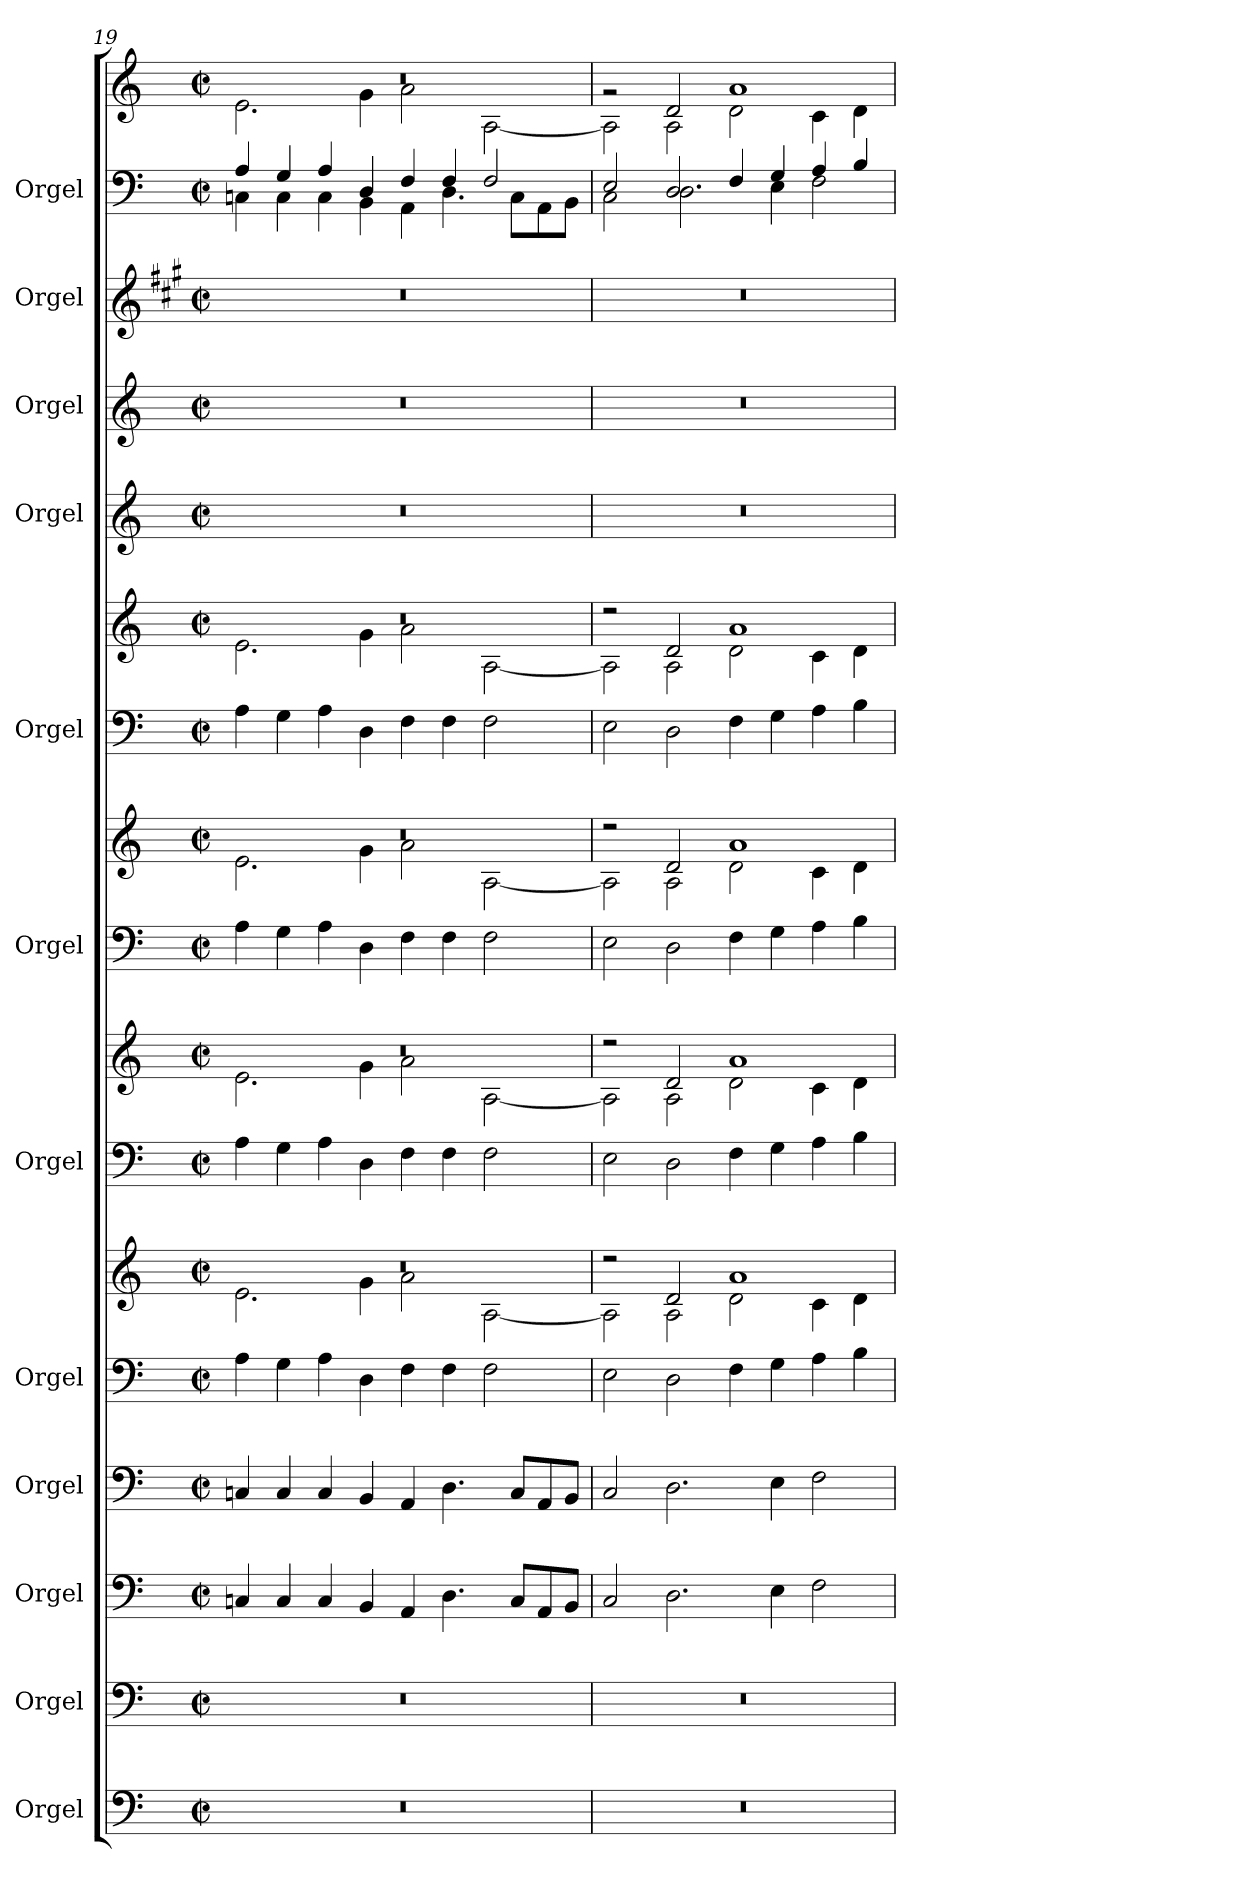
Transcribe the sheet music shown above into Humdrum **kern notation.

**kern	**kern	**kern	**kern	**kern	**kern	**kern	**kern	**kern	**kern	**kern	**kern	**kern	**kern	**kern	**kern	**kern
*part12	*part11	*part10	*part9	*part8	*part8	*part7	*part7	*part6	*part6	*part5	*part5	*part4	*part3	*part2	*part1	*part1
*staff17	*staff16	*staff15	*staff14	*staff13	*staff12	*staff11	*staff10	*staff9	*staff8	*staff7	*staff6	*staff5	*staff4	*staff3	*staff2	*staff1
*I"Orgel	*I"Orgel	*I"Orgel	*I"Orgel	*I"Orgel	*	*I"Orgel	*	*I"Orgel	*	*I"Orgel	*	*I"Orgel	*I"Orgel	*I"Orgel	*I"Orgel	*
*I'Org.	*I'Org.	*I'Org.	*I'Org.	*I'Org.	*	*I'Org.	*	*I'Org.	*	*I'Org.	*	*I'Org.	*I'Org.	*I'Org.	*	*
*clefF4	*clefF4	*clefF4	*clefF4	*clefF4	*clefG2	*clefF4	*clefG2	*clefF4	*clefG2	*clefF4	*clefG2	*clefG2	*clefG2	*clefG2	*clefF4	*clefG2
*	*	*	*	*	*	*	*	*	*	*	*	*	*	*ITrd5c9	*	*
*k[]	*k[]	*k[]	*k[]	*k[]	*k[]	*k[]	*k[]	*k[]	*k[]	*k[]	*k[]	*k[]	*k[]	*k[]	*k[]	*k[]
*M4/2	*M4/2	*M4/2	*M4/2	*M4/2	*M4/2	*M4/2	*M4/2	*M4/2	*M4/2	*M4/2	*M4/2	*M4/2	*M4/2	*M4/2	*M4/2	*M4/2
*met(c|)	*met(c|)	*met(c|)	*met(c|)	*met(c|)	*met(c|)	*met(c|)	*met(c|)	*met(c|)	*met(c|)	*met(c|)	*met(c|)	*met(c|)	*met(c|)	*met(c|)	*met(c|)	*met(c|)
=19	=19	=19	=19	=19	=19	=19	=19	=19	=19	=19	=19	=19	=19	=19	=19	=19
*	*	*	*	*	*^	*	*^	*	*^	*	*^	*	*	*	*^	*^
0r	0r	4Cn/	4Cn/	4A\	0r	2.e\	4A\	0r	2.e\	4A\	0r	2.e\	4A\	0r	2.e\	0r	0r	0r	4A/	4Cn\	0r	2.e\
.	.	4C/	4C/	4G\	.	.	4G\	.	.	4G\	.	.	4G\	.	.	.	.	.	4G/	4C\	.	.
.	.	4C/	4C/	4A\	.	.	4A\	.	.	4A\	.	.	4A\	.	.	.	.	.	4A/	4C\	.	.
.	.	4BB/	4BB/	4D\	.	4g\	4D\	.	4g\	4D\	.	4g\	4D\	.	4g\	.	.	.	4D/	4BB\	.	4g\
.	.	4AA/	4AA/	4F\	.	2a\	4F\	.	2a\	4F\	.	2a\	4F\	.	2a\	.	.	.	4F/	4AA\	.	2a\
.	.	4.D\	4.D\	4F\	.	.	4F\	.	.	4F\	.	.	4F\	.	.	.	.	.	4F/	4.D\	.	.
.	.	.	.	2F\	.	[2A\	2F\	.	[2A\	2F\	.	[2A\	2F\	.	[2A\	.	.	.	2F/	.	.	[2A\
.	.	8C/L	8C/L	.	.	.	.	.	.	.	.	.	.	.	.	.	.	.	.	8C\L	.	.
.	.	8AA/	8AA/	.	.	.	.	.	.	.	.	.	.	.	.	.	.	.	.	8AA\	.	.
.	.	8BB/J	8BB/J	.	.	.	.	.	.	.	.	.	.	.	.	.	.	.	.	8BB\J	.	.
=20	=20	=20	=20	=20	=20	=20	=20	=20	=20	=20	=20	=20	=20	=20	=20	=20	=20	=20	=20	=20	=20	=20
0r	0r	2C/	2C/	2E\	2r	2A\]	2E\	2r	2A\]	2E\	2r	2A\]	2E\	2r	2A\]	0r	0r	0r	2E/	2C\	2rg	2A\]
.	.	2.D\	2.D\	2D\	2d/	2A\	2D\	2d/	2A\	2D\	2d/	2A\	2D\	2d/	2A\	.	.	.	2D/	2.D\	2d/	2A\
.	.	.	.	4F\	1a	2d\	4F\	1a	2d\	4F\	1a	2d\	4F\	1a	2d\	.	.	.	4F/	.	1a	2d\
.	.	4E\	4E\	4G\	.	.	4G\	.	.	4G\	.	.	4G\	.	.	.	.	.	4G/	4E\	.	.
.	.	2F\	2F\	4A\	.	4c\	4A\	.	4c\	4A\	.	4c\	4A\	.	4c\	.	.	.	4A/	2F\	.	4c\
.	.	.	.	4B\	.	4d\	4B\	.	4d\	4B\	.	4d\	4B\	.	4d\	.	.	.	4B/	.	.	4d\
*	*	*	*	*	*	*	*	*	*	*	*	*	*	*	*	*	*	*	*v	*v	*	*
*	*	*	*	*	*v	*v	*	*v	*v	*	*v	*v	*	*v	*v	*	*	*	*	*v	*v
=	=	=	=	=	=	=	=	=	=	=	=	=	=	=	=	=
*-	*-	*-	*-	*-	*-	*-	*-	*-	*-	*-	*-	*-	*-	*-	*-	*-
